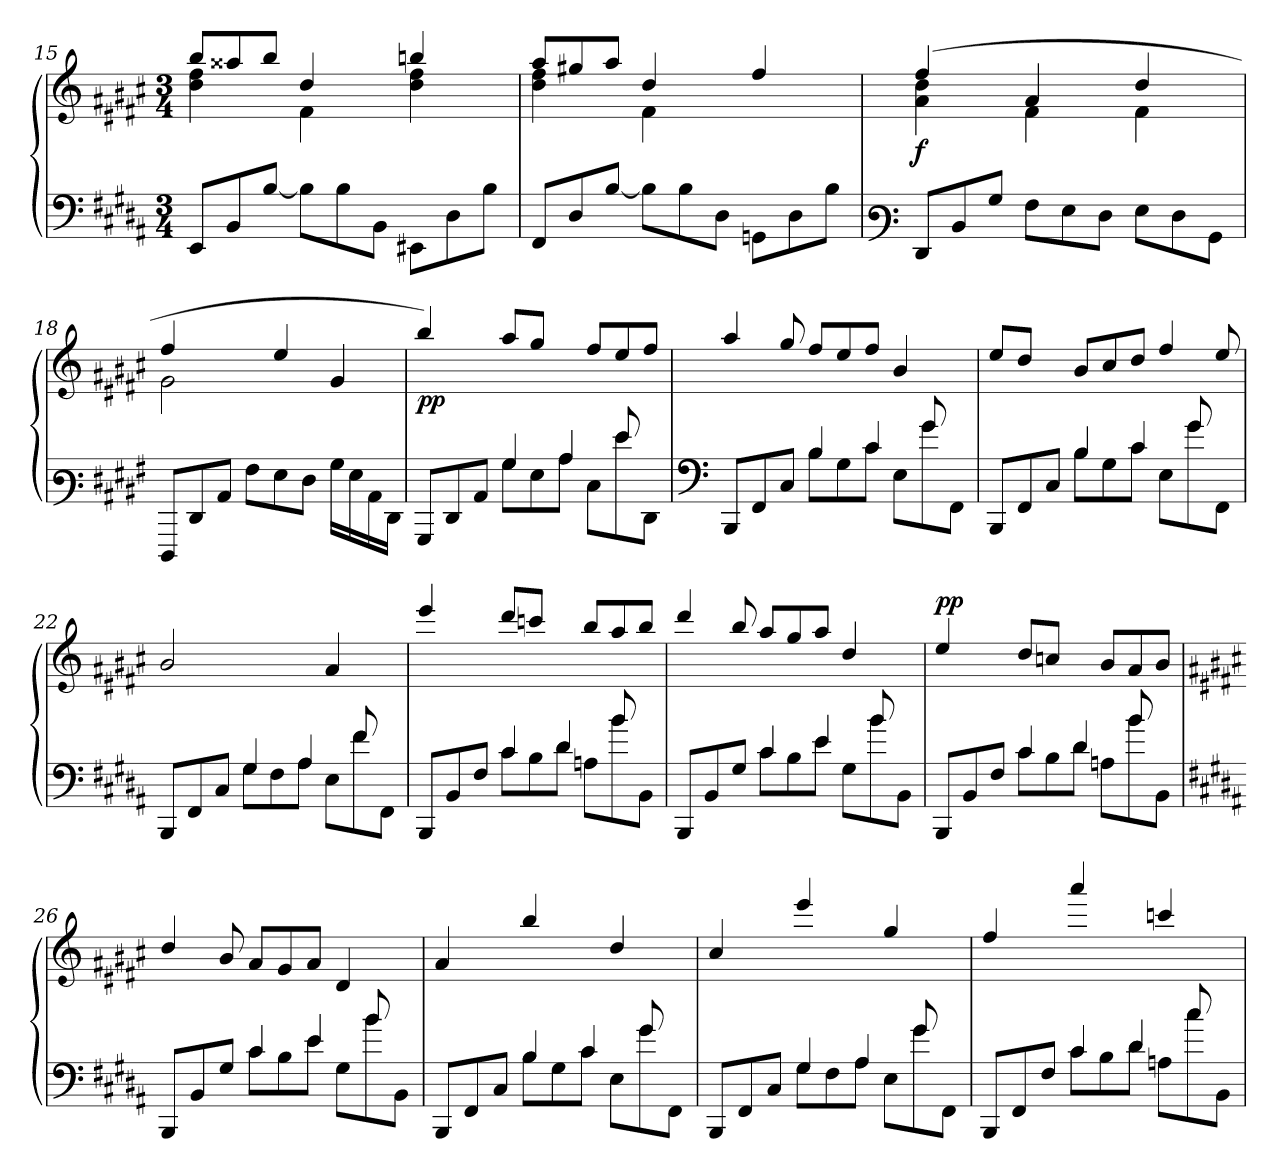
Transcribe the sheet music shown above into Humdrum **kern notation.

**kern	**kern	**dynam
*part1	*part1	*part1
*staff2	*staff1	*staff1/2
*clefF4	*clefG3	*
*k[f#c#g#d#a#]	*k[f#c#g#d#a#]	*
*M3/4	*M3/4	*
=15	=15	=15
*	*^	*
8EE/L	8gg#/L	4b\ 4dd#\	.
8BB/	8ff##X/	.	.
[<8B/J	8gg#/J	8ryy	.
8B\L]	4b/	4d#\	.
8B\	.	.	.
8BB\J	8ryy	8ryy	.
8EE#X\L	4ggn/	4b\ 4dd#\	.
8D#\	.	.	.
8B\J	8ryy	8ryy	.
=16	=16	=16	=16
8FF#/L	8ff#/L	4b\ 4dd#\	.
8D#/	8ee#X/	.	.
[<8B/J	8ff#/J	8ryy	.
8B\L]	4b/	4d#\	.
8B\	.	.	.
8D#\J	8ryy	8ryy	.
8GGn\L	4dd#/	4.ryy	.
8D#\	.	.	.
8B\J	8ryy	.	.
!!LO:LB:g=z	!!
=17	=17	=17	=17
*clefF3	*	*	*
!	!	!	!LO:DY:b
8FF#/L	(>4dd#/	4f#\ 4b\	f
8D#/	.	.	.
8B/J	8ryy	8ryy	.
8A#\L	4f#/	4d#\	.
8G#\	.	.	.
8F#\J	8ryy	8ryy	.
8G#\L	4b/	4d#\	.
8F#\	.	.	.
8BB\J	8ryy	8ryy	.
=18	=18	=18	=18
8FFF#/L	4dd#/	2e\	.
8FF#/	.	.	.
8C#/J	2.ryy	.	.
8A#\L	.	.	.
8G#\	.	4cc#/	.
8F#\J	.	.	.
16B\LL	.	4e/	.
16G#\	.	.	.
16C#\	.	.	.
16FF#\JJ	.	.	.
*	*v	*v	*
=19	=19	=19
*^	*	*
!	!	!	!LO:DY:b
8BBB/L	4.ryy	4gg#/)	pp
8FF#/	.	.	.
8C#/J	.	8ryy	.
4B/	8B\L	8ff#/L	.
.	8G#\	8ee/J	.
4c#/	8c#\J	8ryy	.
.	8E\L	8dd#/L	.
8g#/	8g#\	8cc#/	.
8ryy	8FF#\J	8dd#/J	.
!!LO:LB:g=z
=20	=20	=20	=20
*clefF4	*	*	*
8BBB/L	4.ryy	4ff#/	.
8FF#/	.	.	.
8C#/J	.	8ee/	.
4B/	8B\L	8dd#/L	.
.	8G#\	8cc#/	.
4c#/	8c#\J	8dd#/J	.
.	8E\L	4g#/	.
8g#/	8g#\	.	.
8ryy	8FF#\J	8ryy	.
=21	=21	=21	=21
8BBB/L	4.ryy	8cc#/L	.
8FF#/	.	8b/J	.
8C#/J	.	8ryy	.
4B/	8B\L	8g#/L	.
.	8G#\	8a#/	.
4c#/	8c#\J	8b/J	.
.	8E\L	4dd#/	.
8g#/	8g#\	.	.
8ryy	8FF#\J	8cc#/	.
=22	=22	=22	=22
8BBB/L	4.ryy	2g#/	.
8FF#/	.	.	.
8C#/J	.	.	.
4G#/	8G#\L	.	.
.	8F#\	4ryy	.
4A#/	8A#\J	.	.
.	8E\L	4f#/	.
8f#/	8f#\	.	.
8ryy	8FF#\J	8ryy	.
!!LO:LB:g=z
=23	=23	=23	=23
!	!	!	!LO:DY:b
!	!	!	!LO:DY:n=1:b
8BBB/L	4.ryy	4ccc#/	pp f
8BB/	.	.	.
8F#/J	.	8ryy	.
4c#/	8c#\L	8bb/L	.
.	8B\	8aan/J	.
4d#/	8d#\J	8ryy	.
.	8An\L	8gg#/L	.
8b/	8b\	8ff#/	.
8ryy	8BB\J	8gg#/J	.
=24	=24	=24	=24
8BBB/L	4.ryy	4bb/	.
8BB/	.	.	.
8G#/J	.	8gg#/	.
4c#/	8c#\L	8ff#/L	.
.	8B\	8ee/	.
4e/	8e\J	8ff#/J	.
.	8G#\L	4b/	.
8b/	8b\	.	.
8ryy	8BB\J	8ryy	.
=25	=25	=25	=25
!	!	!	!LO:DY:a
8BBB/L	4.ryy	4cc#/	pp
8BB/	.	.	.
8F#/J	.	8ryy	.
4c#/	8c#\L	8b/L	.
.	8B\	8an/J	.
4d#/	8d#\J	8ryy	.
.	8An\L	8g#/L	.
8b/	8b\	8f#/	.
8ryy	8BB\J	8g#/J	.
!!LO:PB:g=z
=26	=26	=26	=26
*k[f#c#g#d#a#]	*	*k[f#c#g#d#a#]	*
8BBB/L	4.ryy	4b/	.
8BB/	.	.	.
8G#/J	.	8g#/	.
4c#/	8c#\L	8f#/L	.
.	8B\	8e/	.
4e/	8e\J	8f#/J	.
.	8G#\L	4B/	.
8b/	8b\	.	.
8ryy	8BB\J	8ryy	.
=27	=27	=27	=27
8BBB/L	4.ryy	4f#/	.
8FF#/	.	.	.
8C#/J	.	8ryy	.
4B/	8B\L	4gg#/	.
.	8G#\	.	.
4c#/	8c#\J	8ryy	.
.	8E\L	4b/	.
8g#/	8g#\	.	.
8ryy	8FF#\J	8ryy	.
=28	=28	=28	=28
8BBB/L	4.ryy	4a#/	.
8FF#/	.	.	.
8C#/J	.	8ryy	.
4G#/	8G#\L	4ccc#/	.
.	8F#\	.	.
4A#/	8A#\J	8ryy	.
.	8E\L	4ee/	.
8g#/	8g#\	.	.
8ryy	8FF#\J	8ryy	.
!!LO:LB:g=z
=29	=29	=29	=29
8BBB/L	4.ryy	4dd#/	.
8FF#/	.	.	.
8F#/J	.	8ryy	.
4c#/	8c#\L	4fff#/	.
.	8B\	.	.
4d#/	8d#\J	8ryy	.
.	8An\L	4aan/	.
8cc#/	8cc#\	.	.
8ryy	8BB\J	8ryy	.
*v	*v	*	*
=	=	=
*-	*-	*-
